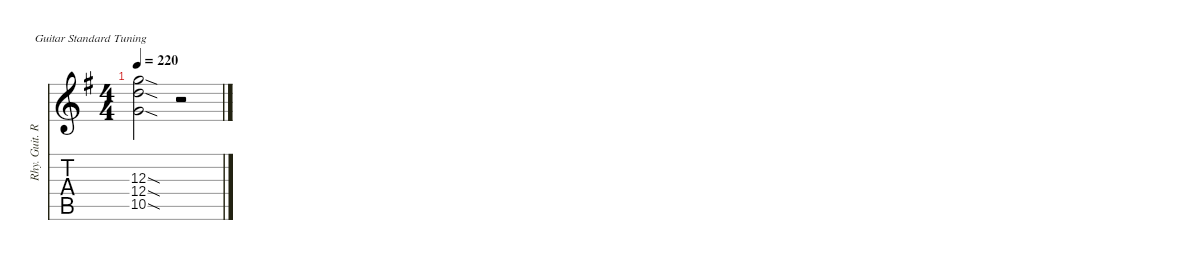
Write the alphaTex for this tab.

\hideDynamics
\bracketExtendMode nobrackets
\multiBarRest
\otherSystemsTrackNameOrientation horizontal
\track ("Rhy. Guit. R" "Rhy. Guit. R") {defaultSystemsLayout 4 multiBarRest instrument distortionguitar}
\staff {score tabs}
\tuning (E4 B3 G3 D3 A2 E2)
\ts (4 4)
\tempo 220
\clef g2
\scale
0.952874
\ks g
(10.5{sod acc forcenatural} 12.4{sod acc forcenatural} 12.3{sod acc forcenatural}).2{dy f beam Down} r.2{beam Down}
